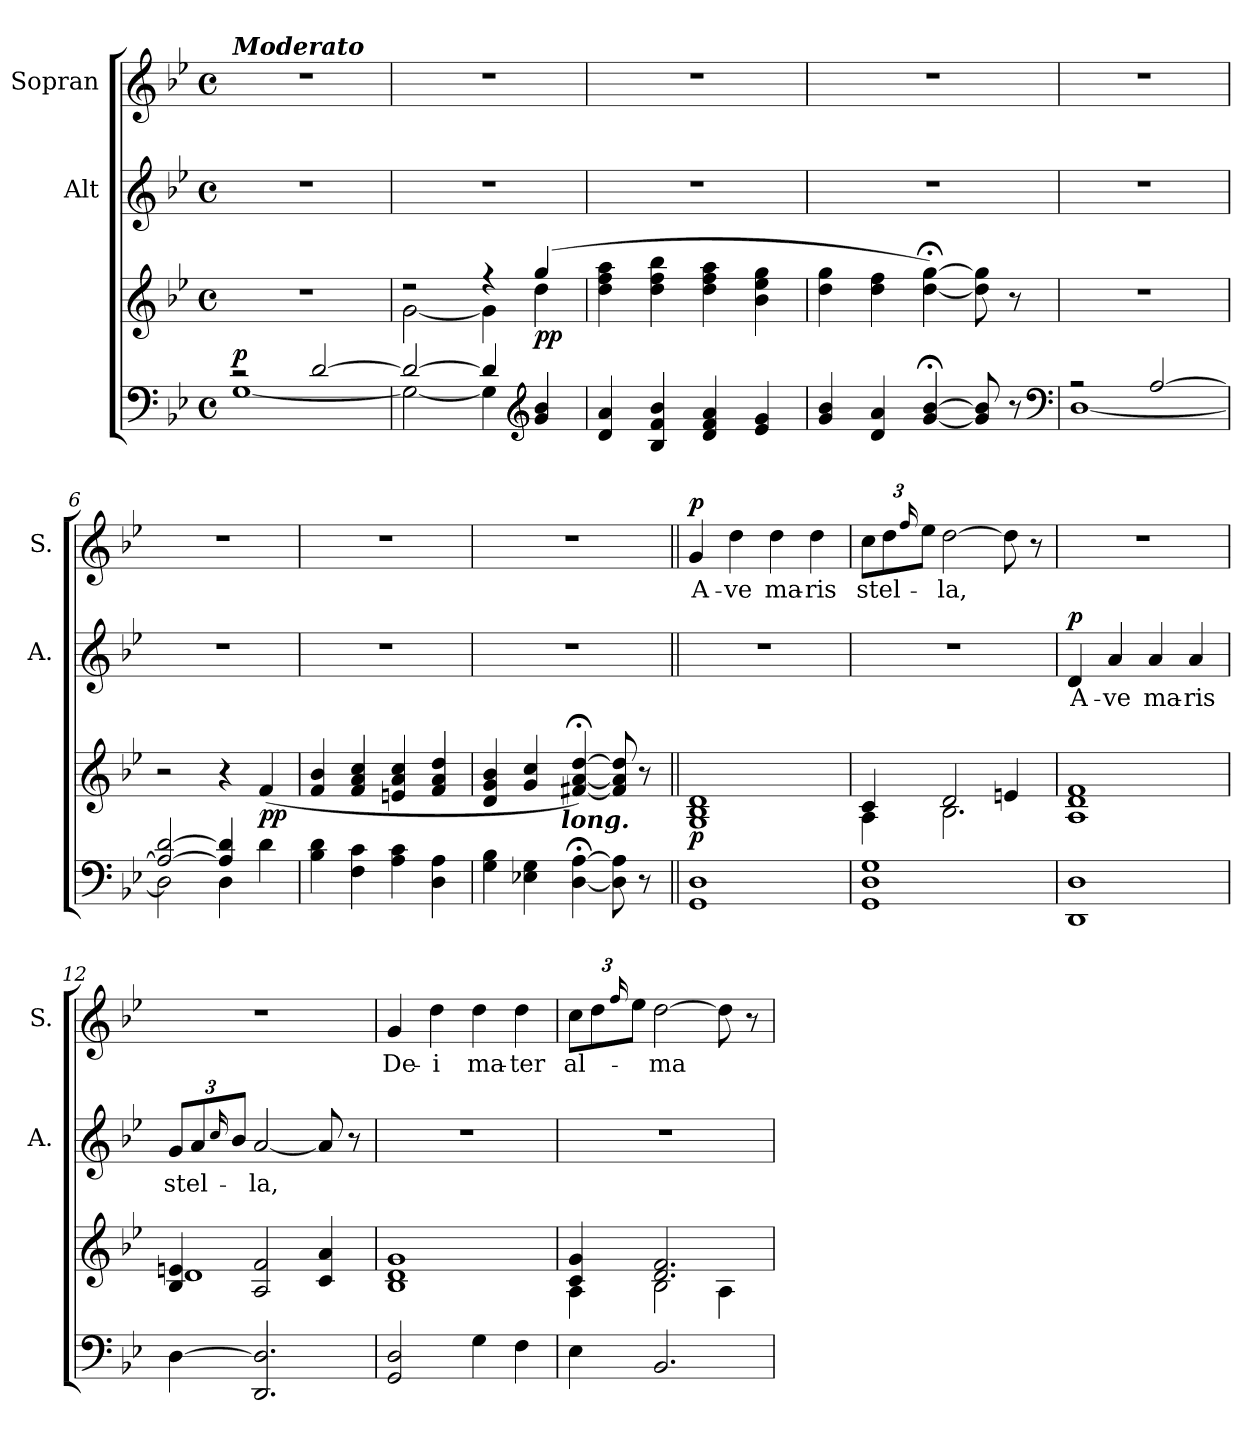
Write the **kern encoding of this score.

**kern	**kern	**dynam	**kern	**text	**dynam	**kern	**text	**dynam
*part3	*part3	*part3	*part2	*part2	*part2	*part1	*part1	*part1
*staff4	*staff3	*staff3/4	*staff2	*staff2	*staff2	*staff1	*staff1	*staff1
*	*	*	*I"Alt	*	*	*I"Sopran	*	*
*	*	*	*I'A.	*	*	*I'S.	*	*
*clefF4	*clefG2	*	*clefG2	*	*	*clefG2	*	*
*k[b-e-]	*k[b-e-]	*	*k[b-e-]	*	*	*k[b-e-]	*	*
*B-:	*B-:	*	*B-:	*	*	*B-:	*	*
*M4/4	*M4/4	*	*M4/4	*	*	*M4/4	*	*
*met(c)	*met(c)	*	*met(c)	*	*	*met(c)	*	*
=1	=1	=1	=1	=1	=1	=1	=1	=1
*^	*	*	*	*	*	*	*	*
!	!	!	!	!	!	!	!LO:TX:a:Bi:t=Moderato	!	!
!	!	!	!LO:DY:a=2	!	!	!	!	!	!
2rc	[<1G	1r	p	1r	.	.	1r	.	.
[>2d/	.	.	.	.	.	.	.	.	.
=2	=2	=2	=2	=2	=2	=2	=2	=2	=2
*	*	*^	*	*	*	*	*	*	*
2d/_	2G\_	2rdd	[<2g\	.	1r	.	.	1r	.	.
4d/]	4G\]	4ree	4g\]	.	.	.	.	.	.	.
*clefG2	*	*	*	*	*	*	*	*	*	*
!	!	!	!	!LO:DY:b	!	!	!	!	!	!
4g/ 4b-/	4ryy	(4gg/	4dd\	pp	.	.	.	.	.	.
*v	*v	*	*	*	*	*	*	*	*	*
*	*v	*v	*	*	*	*	*	*	*
=3	=3	=3	=3	=3	=3	=3	=3	=3
4d/ 4a/	4dd\ 4ff\ 4aa\	.	1r	.	.	1r	.	.
4B-/ 4f/ 4b-/	4dd\ 4ff\ 4bb-\	.	.	.	.	.	.	.
4d/ 4f/ 4a/	4dd\ 4ff\ 4aa\	.	.	.	.	.	.	.
4e-/ 4g/	4b-\ 4ee-\ 4gg\	.	.	.	.	.	.	.
=4	=4	=4	=4	=4	=4	=4	=4	=4
4g/ 4b-/	4dd\ 4gg\	.	1r	.	.	1r	.	.
4d/ 4a/	4dd\ 4ff\	.	.	.	.	.	.	.
[4g/; [4b-/;	[4dd\;< [4gg\;<)	.	.	.	.	.	.	.
8g/] 8b-/]	8dd\] 8gg\]	.	.	.	.	.	.	.
8r	8r	.	.	.	.	.	.	.
*clefF4	*	*	*	*	*	*	*	*
=5	=5	=5	=5	=5	=5	=5	=5	=5
*^	*	*	*	*	*	*	*	*
2rA	[<1D	1r	.	1r	.	.	1r	.	.
[>2A/	.	.	.	.	.	.	.	.	.
!!LO:LB:g=z
=6	=6	=6	=6	=6	=6	=6	=6	=6	=6
2A/_ [>2d/	2D\]	2r	.	1r	.	.	1r	.	.
4A/] 4d/]	4D\	4r	.	.	.	.	.	.	.
!	!	!	!LO:DY:b	!	!	!	!	!	!
4d\	4ryy	(4f/	pp	.	.	.	.	.	.
*v	*v	*	*	*	*	*	*	*	*
=7	=7	=7	=7	=7	=7	=7	=7	=7
4B-\ 4d\	4f/ 4b-/	.	1r	.	.	1r	.	.
4F\ 4c\	4f/ 4a/ 4cc/	.	.	.	.	.	.	.
4A\ 4c\	4en/ 4a/ 4cc/	.	.	.	.	.	.	.
4D\ 4A\	4f/ 4a/ 4dd/	.	.	.	.	.	.	.
=8	=8	=8	=8	=8	=8	=8	=8	=8
*	*^	*	*	*	*	*	*	*
4G\ 4B-\	4d/ 4g/ 4b-/	4...ryy	.	1r	.	.	1r	.	.
4E-X\ 4G\	4g/ 4cc/	.	.	.	.	.	.	.	.
!	!	!LO:TX:b:Bi:t=long.	!	!	!	!	!	!	!
.	.	2ryy	.	.	.	.	.	.	.
[4D\;< [4A\;<	[4f#X/;< [4a/;< [4dd/;<)	.	.	.	.	.	.	.	.
8D\] 8A\]	8f#/] 8a/] 8dd/]	.	.	.	.	.	.	.	.
8r	8r	.	.	.	.	.	.	.	.
.	.	32ryy	.	.	.	.	.	.	.
=9||	=9||	=9||	=9||	=9||	=9||	=9||	=9||	=9||	=9||
!	!	!	!LO:DY:b	!	!	!	!	!LO:LY:b	!LO:DY:a
*	*v	*v	*	*	*	*	*	*	*
1GG 1D	1G 1B- 1d	p	1r	.	.	4g/	A-	p
!	!	!	!	!	!	!	!LO:LY:b	!
.	.	.	.	.	.	4dd\	-ve	.
!	!	!	!	!	!	!	!LO:LY:b	!
.	.	.	.	.	.	4dd\	ma-	.
!	!	!	!	!	!	!	!LO:LY:b	!
.	.	.	.	.	.	4dd\	-ris	.
=10	=10	=10	=10	=10	=10	=10	=10	=10
*	*^	*	*	*	*	*	*	*
!	!	!	!	!	!	!	!	!LO:LY:b	!
1GG 1D 1G	4c/	4A\	.	1r	.	.	12cc\L	stel-	.
.	.	.	.	.	.	.	12dd\	.	.
.	.	.	.	.	.	.	16qqff/	.	.
.	.	.	.	.	.	.	12ee-\J	.	.
!	!	!	!	!	!	!	!	!LO:LY:b	!
.	2d/	2.B-\	.	.	.	.	[2dd\	-la,	.
.	4en/	.	.	.	.	.	8dd\]	.	.
.	.	.	.	.	.	.	8r	.	.
*	*v	*v	*	*	*	*	*	*	*
=11	=11	=11	=11	=11	=11	=11	=11	=11
!	!	!	!	!LO:LY:b	!LO:DY:a	!	!	!
1DD 1D	1A 1d 1f	.	4d/	A-	p	1r	.	.
!	!	!	!	!LO:LY:b	!	!	!	!
.	.	.	4a/	-ve	.	.	.	.
!	!	!	!	!LO:LY:b	!	!	!	!
.	.	.	4a/	ma-	.	.	.	.
!	!	!	!	!LO:LY:b	!	!	!	!
.	.	.	4a/	-ris	.	.	.	.
!!LO:PB:g=z
=12	=12	=12	=12	=12	=12	=12	=12	=12
*	*^	*	*	*	*	*	*	*
!	!	!	!	!	!LO:LY:b	!	!	!	!
[4D\	4B-/ 4en/	1d	.	12g/L	stel-	.	1r	.	.
.	.	.	.	12a/	.	.	.	.	.
.	.	.	.	16qqcc/	.	.	.	.	.
.	.	.	.	12b-/J	.	.	.	.	.
!	!	!	!	!	!LO:LY:b	!	!	!	!
2.DD/ 2.D/]	2A/ 2f/	.	.	[2a/	-la,	.	.	.	.
.	4c/ 4a/	.	.	8a/]	.	.	.	.	.
.	.	.	.	8r	.	.	.	.	.
*	*v	*v	*	*	*	*	*	*	*
=13	=13	=13	=13	=13	=13	=13	=13	=13
!	!	!	!	!	!	!	!LO:LY:b	!
2GG/ 2D/	1B- 1d 1g	.	1r	.	.	4g/	De-	.
!	!	!	!	!	!	!	!LO:LY:b	!
.	.	.	.	.	.	4dd\	-i	.
!	!	!	!	!	!	!	!LO:LY:b	!
4G\	.	.	.	.	.	4dd\	ma-	.
!	!	!	!	!	!	!	!LO:LY:b	!
4F\	.	.	.	.	.	4dd\	-ter	.
=14	=14	=14	=14	=14	=14	=14	=14	=14
*	*^	*	*	*	*	*	*	*
!	!	!	!	!	!	!	!	!LO:LY:b	!
4E-\	4c/ 4g/	4A\	.	1r	.	.	12cc\L	al-	.
.	.	.	.	.	.	.	12dd\	.	.
.	.	.	.	.	.	.	16qqff/	.	.
.	.	.	.	.	.	.	12ee-\J	.	.
!	!	!	!	!	!	!	!	!LO:LY:b	!
2.BB-/	2.d/ 2.f/	2B-\	.	.	.	.	[2dd\	-ma	.
.	.	4A\	.	.	.	.	8dd\]	.	.
.	.	.	.	.	.	.	8r	.	.
*	*v	*v	*	*	*	*	*	*	*
=	=	=	=	=	=	=	=	=
*-	*-	*-	*-	*-	*-	*-	*-	*-
